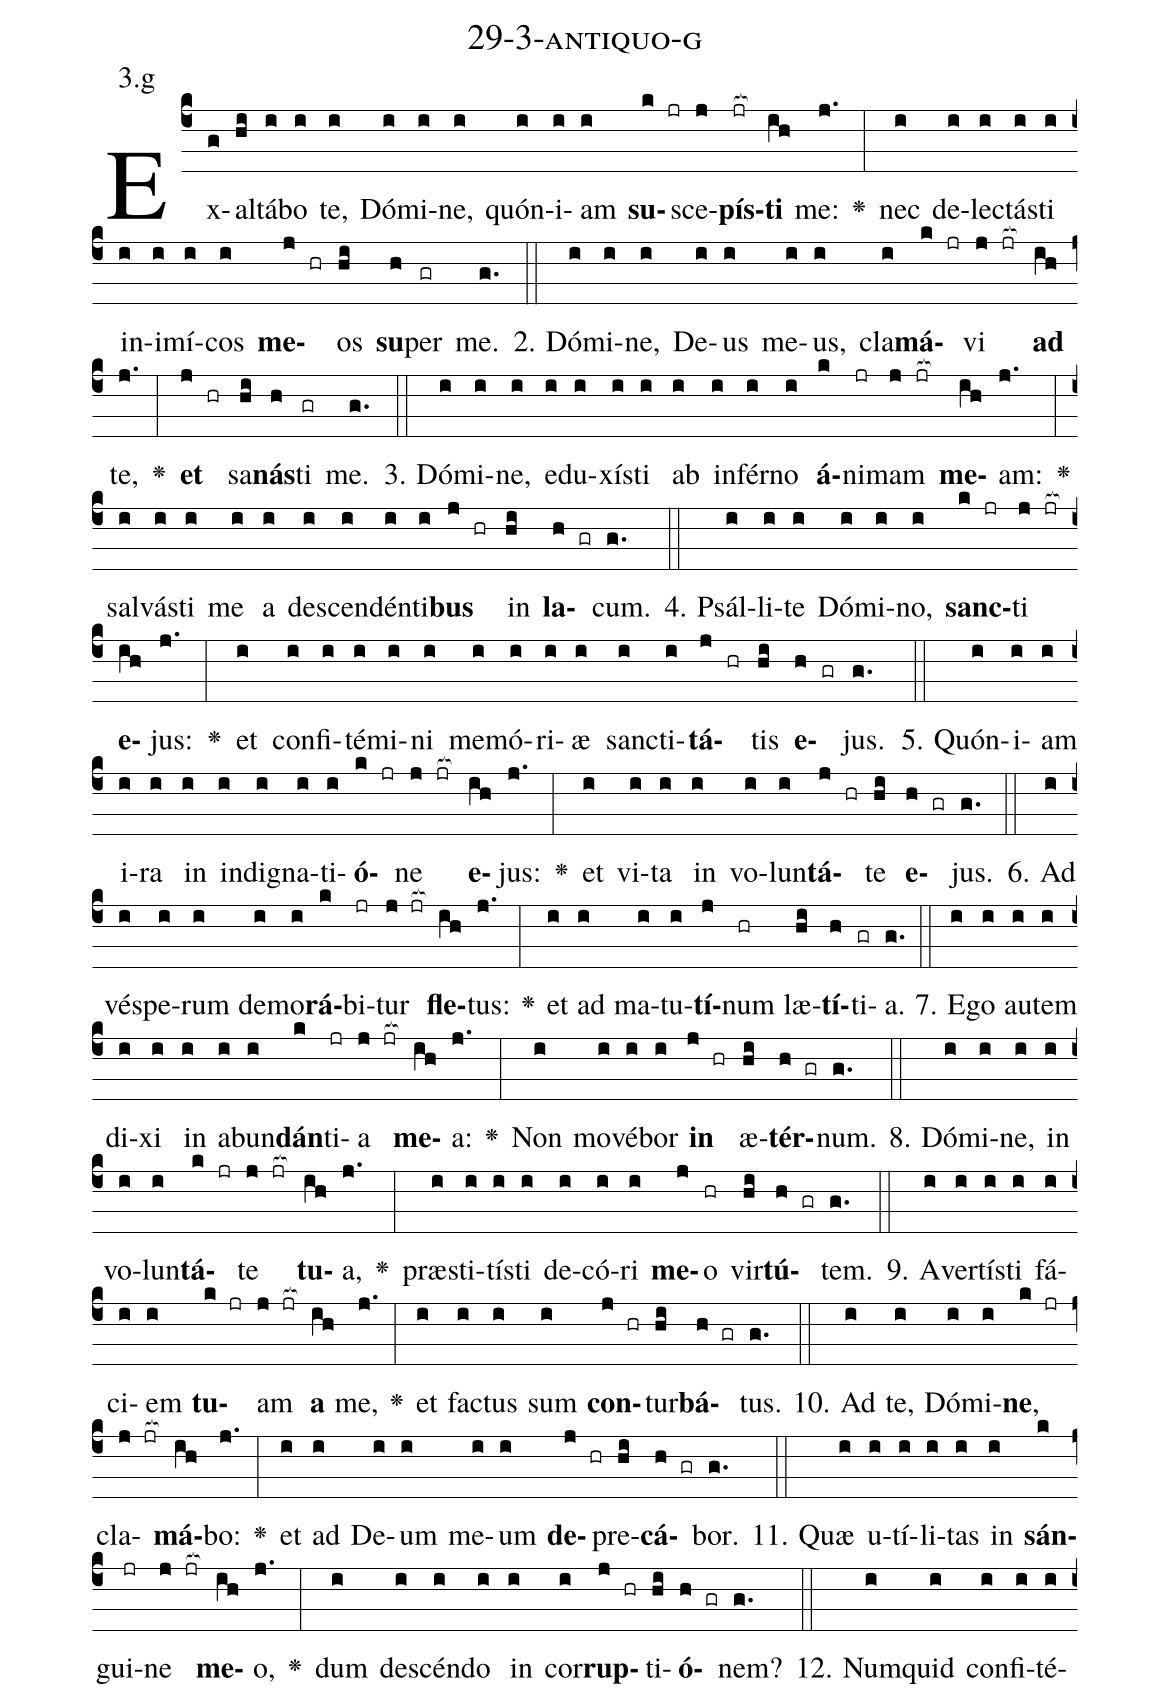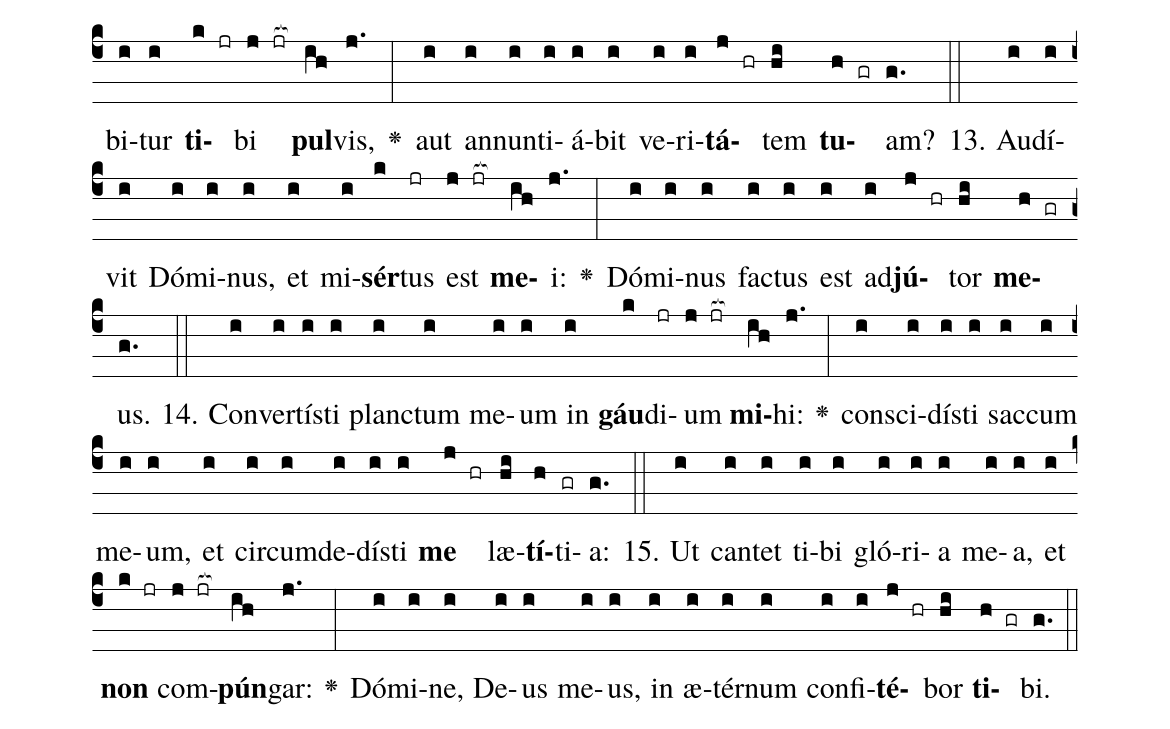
name: 29-3-antiquo-g;
annotation: 3.g;
%%
(c4)Ex(g)al(hi)tá(i)bo(i) te,(i) Dó(i)mi(i)ne,(i) quón(i)i(i)am(i) <b>su</b>(k jr)sce(j)<b>pís</b>(jr[ocb:1{])<b>ti</b>(ih[ocb:0}]) me:(j.) <v>\greheightstar</v>(:) nec(i) de(i)lec(i)tás(i)ti(i) in(i)i(i)mí(i)cos(i) <b>me</b>(j hr)os(hi) <b>su</b>(h)per(gr) me.(g.) (::)
2. Dó(i)mi(i)ne,(i) De(i)us(i) me(i)us,(i) cla(i)<b>má</b>(k jr)vi(j jr[ocb:1{]) <b>ad</b>(ih[ocb:0}]) te,(j.) <v>\greheightstar</v>(:) <b>et</b>(j hr) sa(hi)<b>nás</b>(h)ti(gr) me.(g.) (::)
3. Dó(i)mi(i)ne,(i) e(i)du(i)xís(i)ti(i) ab(i) in(i)fér(i)no(i) <b>á</b>(k)ni(jr)mam(j jr[ocb:1{]) <b>me</b>(ih[ocb:0}])am:(j.) <v>\greheightstar</v>(:) sal(i)vás(i)ti(i) me(i) a(i) de(i)scen(i)dén(i)ti(i)<b>bus</b>(j hr) in(hi) <b>la</b>(h gr)cum.(g.) (::)
4. Psál(i)li(i)te(i) Dó(i)mi(i)no,(i) <b>sanc</b>(k jr)ti(j jr[ocb:1{]) <b>e</b>(ih[ocb:0}])jus:(j.) <v>\greheightstar</v>(:) et(i) con(i)fi(i)té(i)mi(i)ni(i) me(i)mó(i)ri(i)æ(i) sanc(i)ti(i)<b>tá</b>(j hr)tis(hi) <b>e</b>(h gr)jus.(g.) (::)
5. Quón(i)i(i)am(i) i(i)ra(i) in(i) in(i)di(i)gna(i)ti(i)<b>ó</b>(k jr)ne(j jr[ocb:1{]) <b>e</b>(ih[ocb:0}])jus:(j.) <v>\greheightstar</v>(:) et(i) vi(i)ta(i) in(i) vo(i)lun(i)<b>tá</b>(j hr)te(hi) <b>e</b>(h gr)jus.(g.) (::)
6. Ad(i) vés(i)pe(i)rum(i) de(i)mo(i)<b>rá</b>(k)bi(jr)tur(j jr[ocb:1{]) <b>fle</b>(ih[ocb:0}])tus:(j.) <v>\greheightstar</v>(:) et(i) ad(i) ma(i)tu(i)<b>tí</b>(j)num(hr) læ(hi)<b>tí</b>(h)ti(gr)a.(g.) (::)
7. E(i)go(i) au(i)tem(i) di(i)xi(i) in(i) ab(i)un(i)<b>dán</b>(k)ti(jr)a(j jr[ocb:1{]) <b>me</b>(ih[ocb:0}])a:(j.) <v>\greheightstar</v>(:) Non(i) mo(i)vé(i)bor(i) <b>in</b>(j hr) æ(hi)<b>tér</b>(h gr)num.(g.) (::)
8. Dó(i)mi(i)ne,(i) in(i) vo(i)lun(i)<b>tá</b>(k jr)te(j jr[ocb:1{]) <b>tu</b>(ih[ocb:0}])a,(j.) <v>\greheightstar</v>(:) præ(i)sti(i)tís(i)ti(i) de(i)có(i)ri(i) <b>me</b>(j)o(hr) vir(hi)<b>tú</b>(h gr)tem.(g.) (::)
9. A(i)ver(i)tís(i)ti(i) fá(i)ci(i)em(i) <b>tu</b>(k jr)am(j jr[ocb:1{]) <b>a</b>(ih[ocb:0}]) me,(j.) <v>\greheightstar</v>(:) et(i) fac(i)tus(i) sum(i) <b>con</b>(j hr)tur(hi)<b>bá</b>(h gr)tus.(g.) (::)
10. Ad(i) te,(i) Dó(i)mi(i)<b>ne</b>,(k jr) cla(j jr[ocb:1{])<b>má</b>(ih[ocb:0}])bo:(j.) <v>\greheightstar</v>(:) et(i) ad(i) De(i)um(i) me(i)um(i) <b>de</b>(j hr)pre(hi)<b>cá</b>(h gr)bor.(g.) (::)
11. Quæ(i) u(i)tí(i)li(i)tas(i) in(i) <b>sán</b>(k)gui(jr)ne(j jr[ocb:1{]) <b>me</b>(ih[ocb:0}])o,(j.) <v>\greheightstar</v>(:) dum(i) de(i)scén(i)do(i) in(i) cor(i)<b>rup</b>(j hr)ti(hi)<b>ó</b>(h gr)nem?(g.) (::)
12. Num(i)quid(i) con(i)fi(i)té(i)bi(i)tur(i) <b>ti</b>(k jr)bi(j jr[ocb:1{]) <b>pul</b>(ih[ocb:0}])vis,(j.) <v>\greheightstar</v>(:) aut(i) an(i)nun(i)ti(i)á(i)bit(i) ve(i)ri(i)<b>tá</b>(j hr)tem(hi) <b>tu</b>(h gr)am?(g.) (::)
13. Au(i)dí(i)vit(i) Dó(i)mi(i)nus,(i) et(i) mi(i)<b>sér</b>(k)tus(jr) est(j jr[ocb:1{]) <b>me</b>(ih[ocb:0}])i:(j.) <v>\greheightstar</v>(:) Dó(i)mi(i)nus(i) fac(i)tus(i) est(i) ad(i)<b>jú</b>(j hr)tor(hi) <b>me</b>(h gr)us.(g.) (::)
14. Con(i)ver(i)tís(i)ti(i) planc(i)tum(i) me(i)um(i) in(i) <b>gáu</b>(k)di(jr)um(j jr[ocb:1{]) <b>mi</b>(ih[ocb:0}])hi:(j.) <v>\greheightstar</v>(:) con(i)sci(i)dís(i)ti(i) sac(i)cum(i) me(i)um,(i) et(i) cir(i)cum(i)de(i)dís(i)ti(i) <b>me</b>(j hr) læ(hi)<b>tí</b>(h)ti(gr)a:(g.) (::)
15. Ut(i) can(i)tet(i) ti(i)bi(i) gló(i)ri(i)a(i) me(i)a,(i) et(i) <b>non</b>(k jr) com(j jr[ocb:1{])<b>pún</b>(ih[ocb:0}])gar:(j.) <v>\greheightstar</v>(:) Dó(i)mi(i)ne,(i) De(i)us(i) me(i)us,(i) in(i) æ(i)tér(i)num(i) con(i)fi(i)<b>té</b>(j hr)bor(hi) <b>ti</b>(h gr)bi.(g.) (::)
